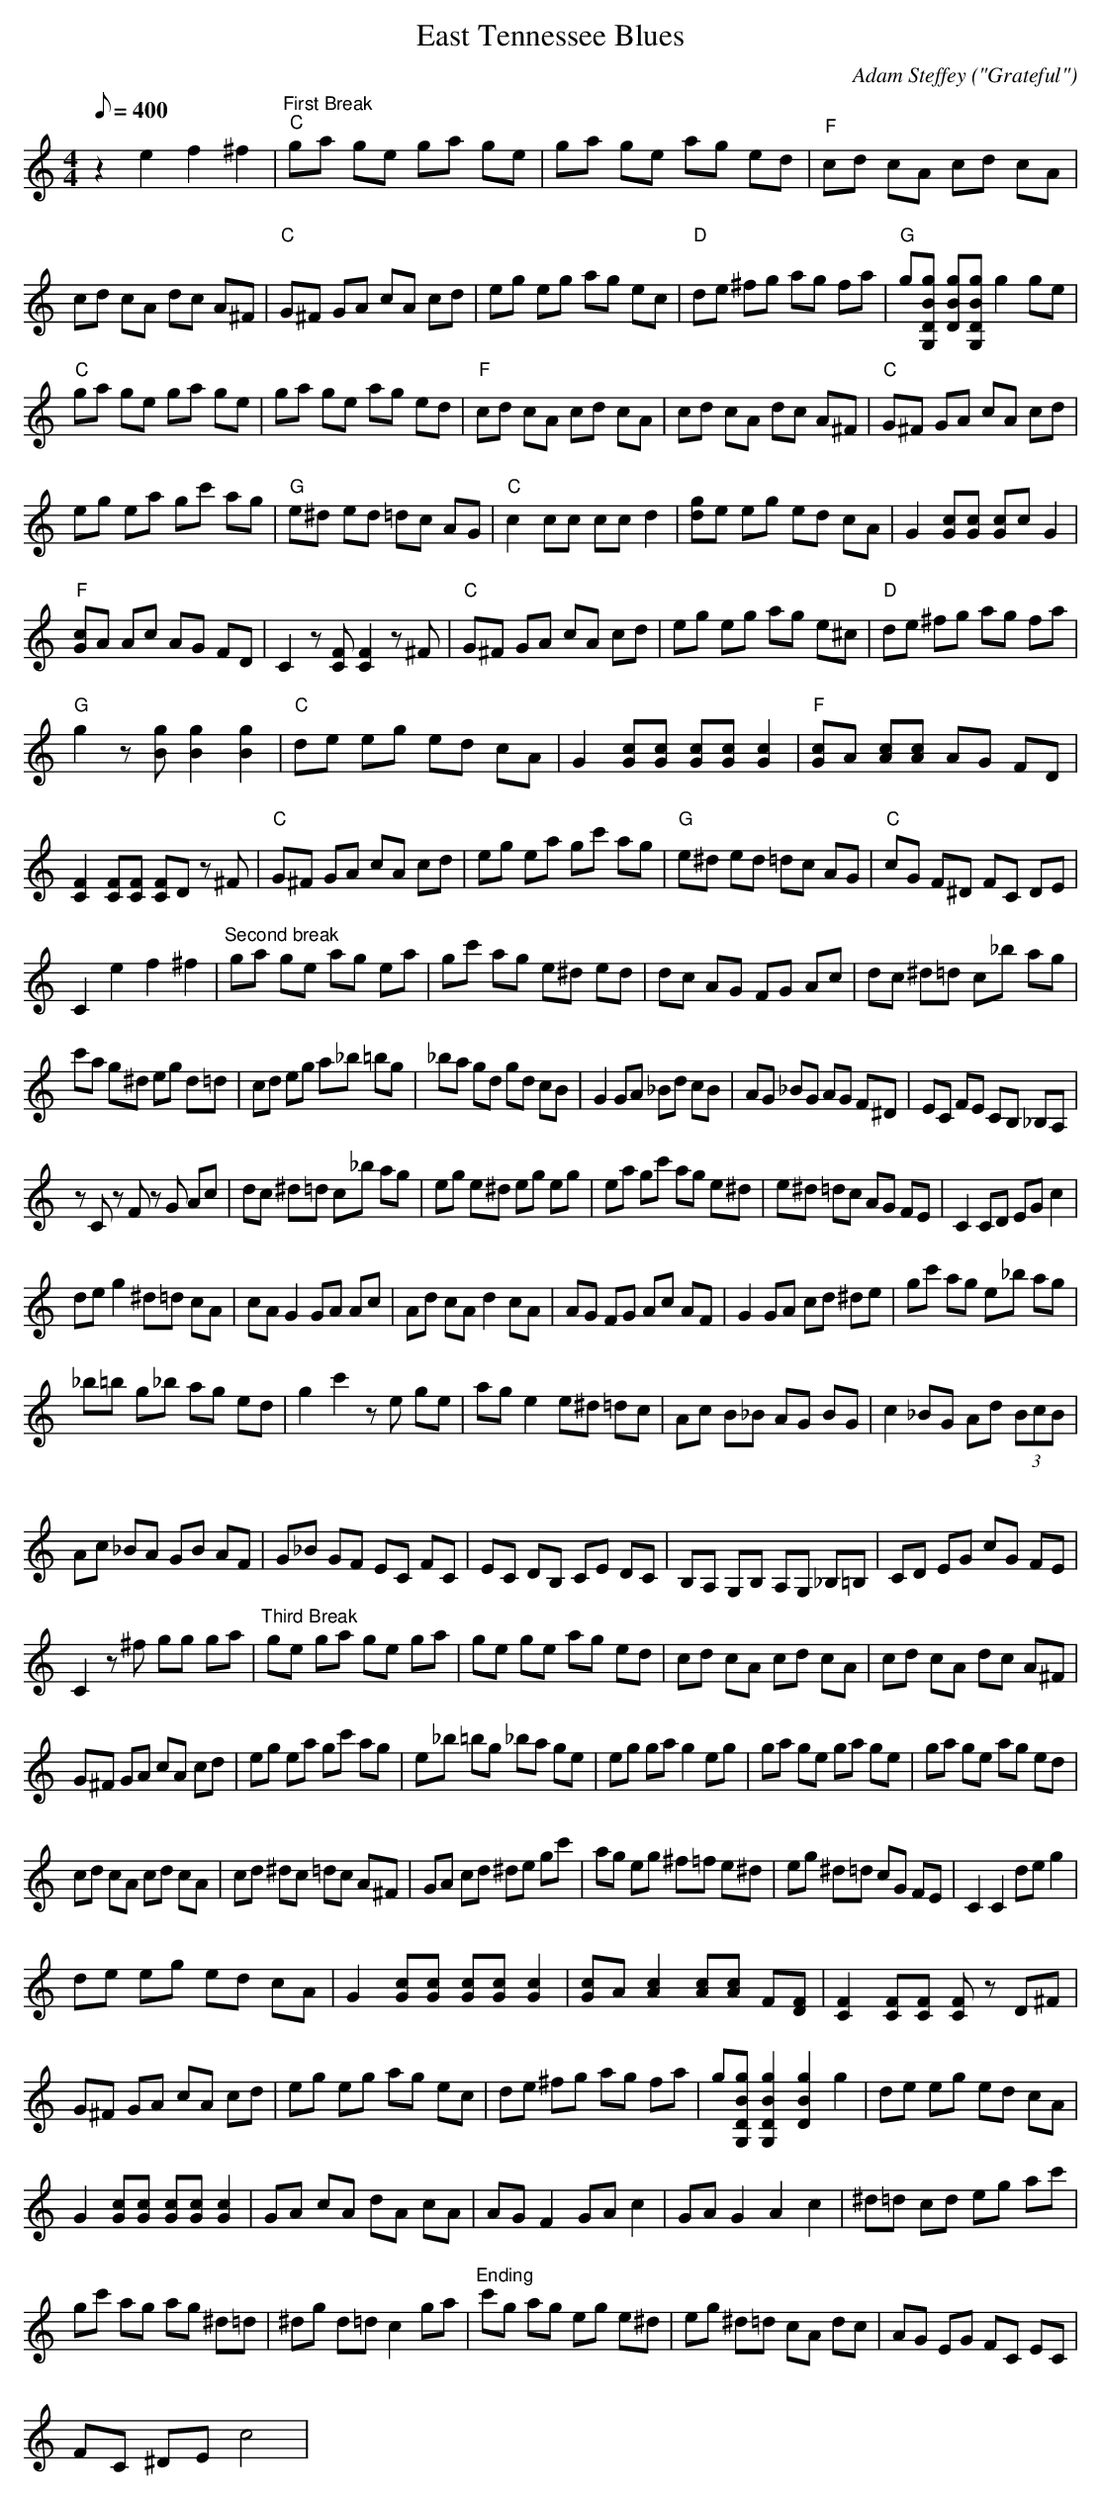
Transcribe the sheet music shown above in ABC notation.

X:1
T:East Tennessee Blues
C:Adam Steffey ("Grateful")
L:1/8
Q:400
M:4/4
K:C
 z2 e2 f2 ^f2 | "First Break""C"ga ge ga ge | ga ge ag ed | "F"cd cA cd cA |
 cd cA dc A^F | "C"G^F GA cA cd | eg eg ag ec | "D"de ^fg ag fa | "G"g[gBDG,] [gBD][gBDG,] g2 ge |
 "C"ga ge ga ge | ga ge ag ed | "F"cd cA cd cA | cd cA dc A^F | "C"G^F GA cA cd |
 eg ea gc' ag | "G"e^d ed =dc AG | "C"c2 cc cc d2 | [gd]e eg ed cA | G2 [cG][cG] [cG]c G2 |
 "F"[cG]A Ac AG FD | C2 z[FC] [F2C2] z^F | "C"G^F GA cA cd | eg eg ag e^c | "D"de ^fg ag fa |
 "G"g2 z[gB] [g2B2] [g2B2] | "C"de eg ed cA | G2 [cG][cG] [cG][cG] [c2G2] | "F"[cG]A [cA][cA] AG FD |
 [F2C2] [FC][FC] [FC]D z^F | "C"G^F GA cA cd | eg ea gc' ag | "G"e^d ed =dc AG | "C"cG F^D FC DE |
 C2 e2 f2 ^f2 | "Second break"ga ge ag ea | gc' ag e^d ed | dc AG FG Ac | dc ^d=d c_b ag |
 c'a g^d eg d=d | cd eg a_b =bg | _ba gd gd cB | G2 GA _Bd cB | AG _BG AG F^D | EC FE CB, _B,A, |
 zC zF zG Ac | dc ^d=d c_b ag | eg e^d eg eg | ea gc' ag e^d | e^d =dc AG FE | C2 CD EG c2 |
 de g2 ^d=d cA | cA G2 GA Ac | Ad cA d2 cA | AG FG Ac AF | G2 GA cd ^de | gc' ag e_b ag |
 _b=b g_b ag ed | g2 c'2 ze ge | ag e2 e^d =dc | Ac B_B AG BG | c2 _BG Ad (3BcB |
 Ac _BA GB AF | G_B GF EC FC | EC DB, CE DC | B,A, G,B, A,G, _B,=B, | CD EG cG FE |
 C2 z^f gg ga | "Third Break"ge ga ge ga | ge ge ag ed | cd cA cd cA | cd cA dc A^F |
 G^F GA cA cd | eg ea gc' ag | e_b =bg _ba ge | eg ga g2 eg | ga ge ga ge | ga ge ag ed |
 cd cA cd cA | cd ^dc =dc A^F | GA cd ^de gc' | ag eg ^f=f e^d | eg ^d=d cG FE | C2 C2 de g2 |
 de eg ed cA | G2 [cG][cG] [cG][cG] [c2G2] | [cG]A [c2A2] [cA][cA] F[FD] | [F2C2] [FC][FC] [FC]z D^F |
 G^F GA cA cd | eg eg ag ec | de ^fg ag fa | g[gBDG,] [g2B2D2G,2] [g2B2D2] g2 | de eg ed cA |
 G2 [cG][cG] [cG][cG] [c2G2] | GA cA dA cA | AG F2 GA c2 | GA G2 A2 c2 | ^d=d cd eg ac' |
 gc' ag ag ^d=d | ^dg d=d c2 ga | "Ending"c'g ag eg e^d | eg ^d=d cA dc | AG EG FC EC |
 FC ^DE c4 |
